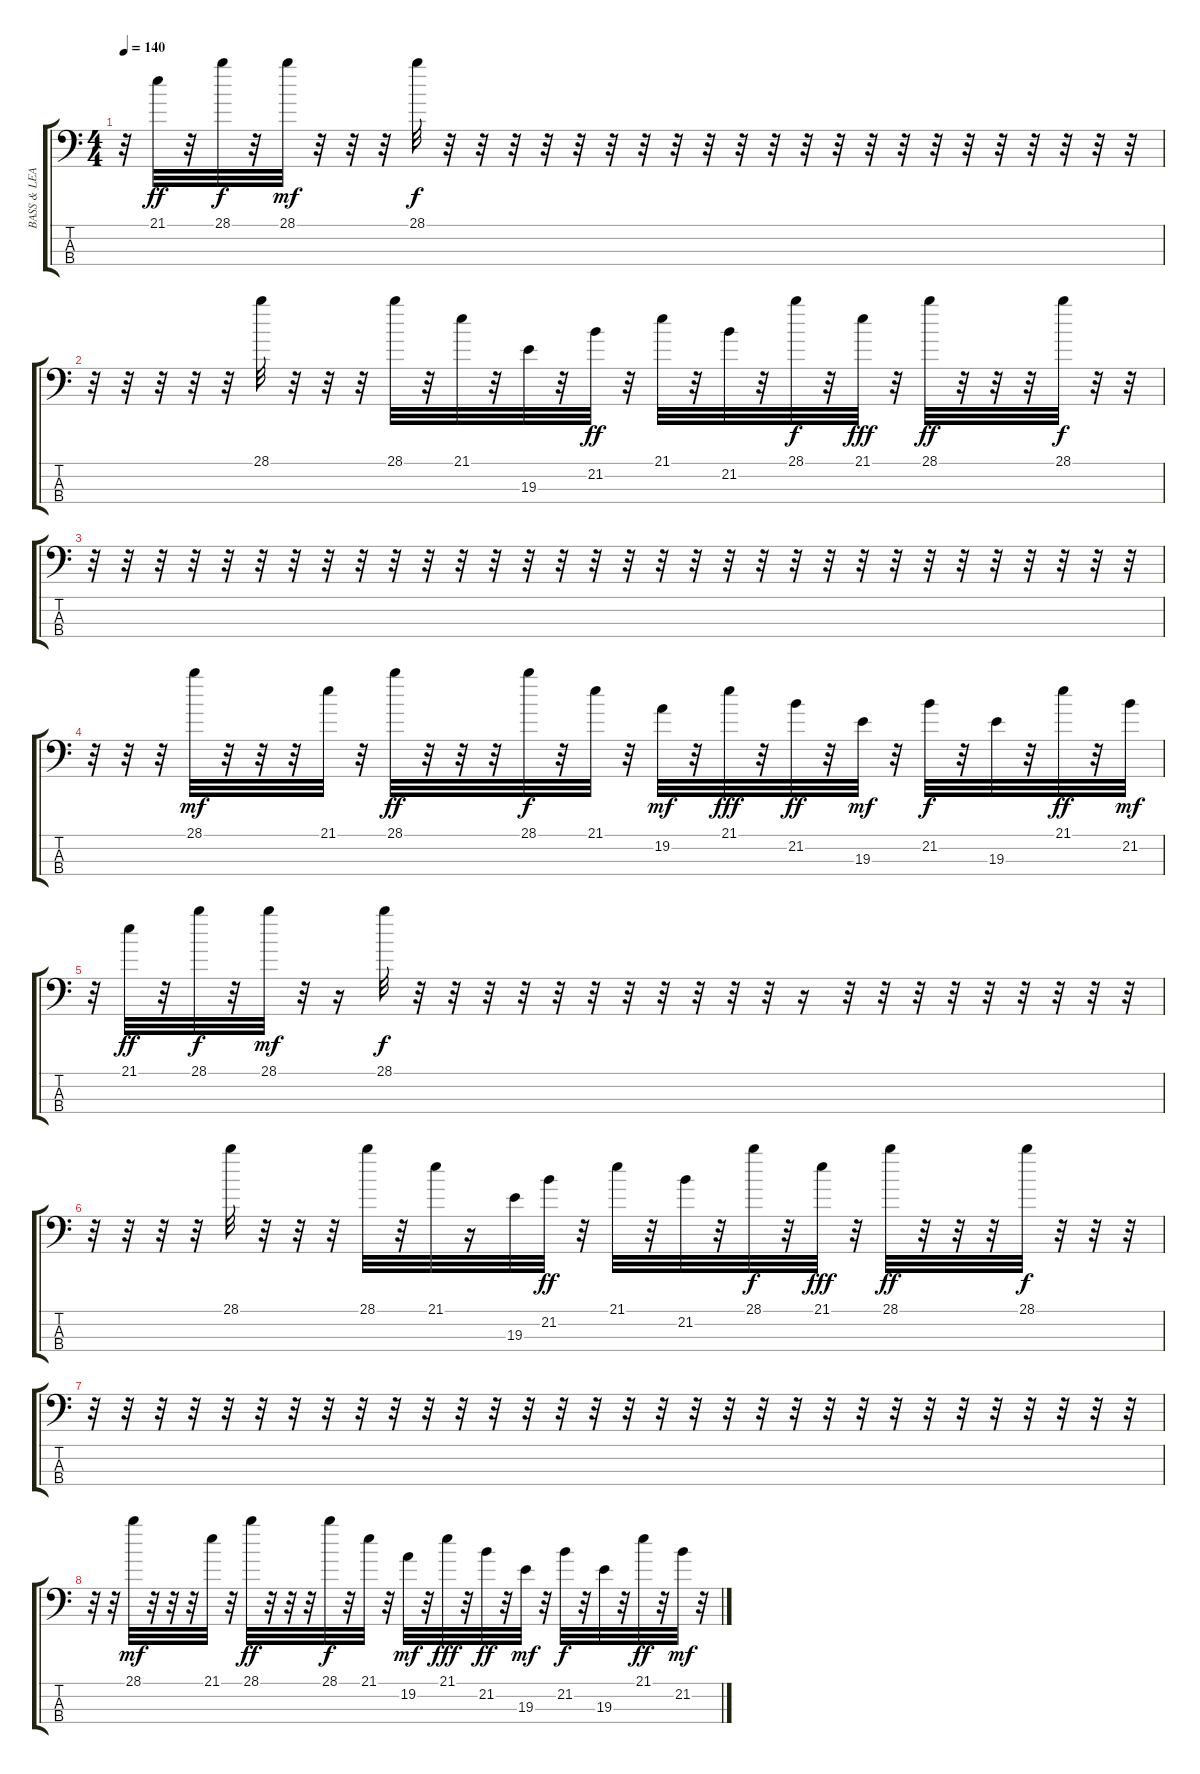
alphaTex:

\track ("BASS & LEAD" "BASS & LEA") {instrument synthbass2}
\staff {score tabs}
\tuning (G2 D2 A1 E1) {hide}
\ts (4 4)
\tempo 140
\clef f4
\ks c
r.32{dy mf} 21.1.32{dy ff} r.32 28.1.32{dy f} r.32 28.1.32{dy mf} r.32 r.32 r.32 28.1.32{dy f} r.32 r.32 r.32 r.32 r.32 r.32 r.32 r.32 r.32 r.32 r.32 r.32 r.32 r.32 r.32 r.32 r.32 r.32 r.32 r.32 r.32 r.32 |
r.32 r.32 r.32 r.32 r.32 28.1.32 r.32 r.32 r.32 28.1.32 r.32 21.1.32 r.32 19.3.32 r.32 21.2.32{dy ff} r.32 21.1.32 r.32 21.2.32 r.32 28.1.32{dy f} r.32 21.1.32{dy fff} r.32 28.1.32{dy ff} r.32 r.32 r.32 28.1.32{dy f} r.32 r.32 |
r.32 r.32 r.32 r.32 r.32 r.32 r.32 r.32 r.32 r.32 r.32 r.32 r.32 r.32 r.32 r.32 r.32 r.32 r.32 r.32 r.32 r.32 r.32 r.32 r.32 r.32 r.32 r.32 r.32 r.32 r.32 r.32 |
r.32 r.32 r.32 28.1.32{dy mf} r.32 r.32 r.32 21.1.32 r.32 28.1.32{dy ff} r.32 r.32 r.32 28.1.32{dy f} r.32 21.1.32 r.32 19.2.32{dy mf} r.32 21.1.32{dy fff} r.32 21.2.32{dy ff} r.32 19.3.32{dy mf} r.32 21.2.32{dy f} r.32 19.3.32 r.32 21.1.32{dy ff} r.32 21.2.32{dy mf} |
r.32 21.1.32{dy ff} r.32 28.1.32{dy f} r.32 28.1.32{dy mf} r.32 r.16 28.1.32{dy f} r.32 r.32 r.32 r.32 r.32 r.32 r.32 r.32 r.32 r.32 r.32 r.16 r.32 r.32 r.32 r.32 r.32 r.32 r.32 r.32 r.32 |
r.32 r.32 r.32 r.32 28.1.32 r.32 r.32 r.32 28.1.32 r.32 21.1.32 r.16 19.3.32 21.2.32{dy ff} r.32 21.1.32 r.32 21.2.32 r.32 28.1.32{dy f} r.32 21.1.32{dy fff} r.32 28.1.32{dy ff} r.32 r.32 r.32 28.1.32{dy f} r.32 r.32 r.32 |
r.32 r.32 r.32 r.32 r.32 r.32 r.32 r.32 r.32 r.32 r.32 r.32 r.32 r.32 r.32 r.32 r.32 r.32 r.32 r.32 r.32 r.32 r.32 r.32 r.32 r.32 r.32 r.32 r.32 r.32 r.32 r.32 |
r.32 r.32 28.1.32{dy mf} r.32 r.32 r.32 21.1.32 r.32 28.1.32{dy ff} r.32 r.32 r.32 28.1.32{dy f} r.32 21.1.32 r.32 19.2.32{dy mf} r.32 21.1.32{dy fff} r.32 21.2.32{dy ff} r.32 19.3.32{dy mf} r.32 21.2.32{dy f} r.32 19.3.32 r.32 21.1.32{dy ff} r.32 21.2.32{dy mf} r.32
